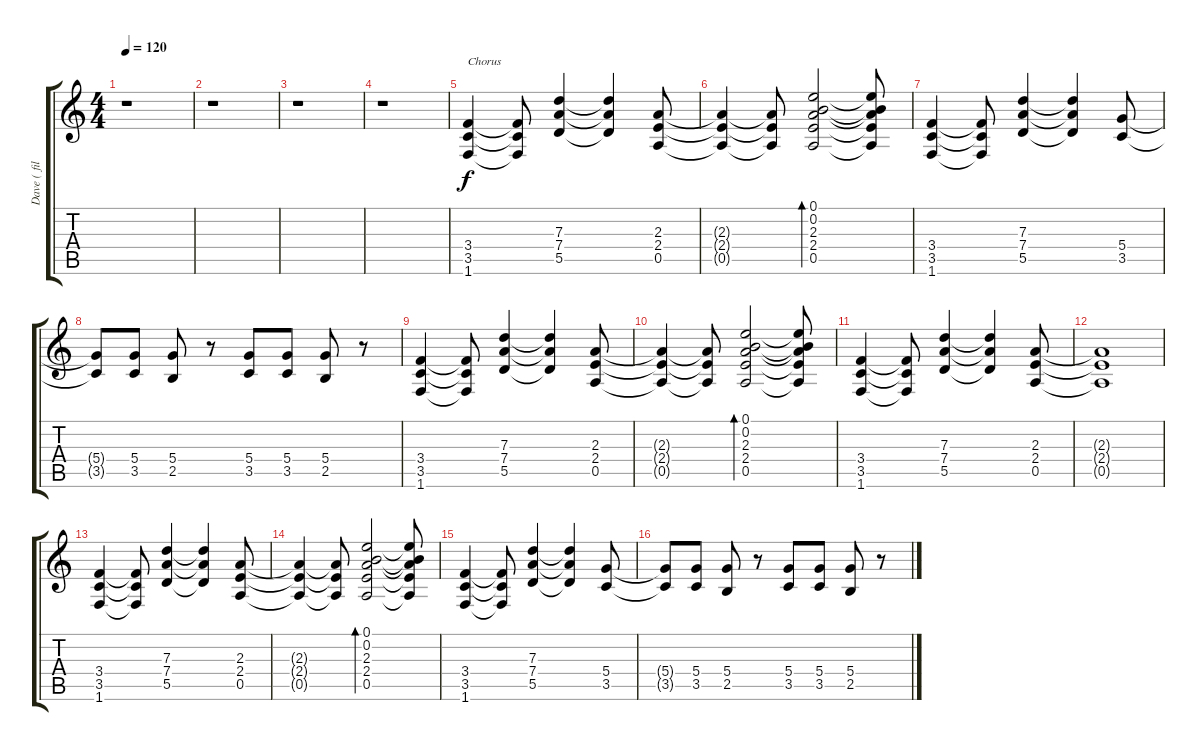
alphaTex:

\track ("Dave ( fills )" "Dave ( fil") {instrument distortionguitar}
\staff {score tabs}
\tuning (E4 B3 G3 D3 A2 E2) {hide}
\ts (4 4)
\tempo 120
\clef g2
\ks c
r.1{dy f} |
r.1 |
r.1 |
r.1 |
(3.4 3.5 1.6).4{txt "Chorus"} (3.4{t} 3.5{t} 1.6{t}).8 (7.3 7.4 5.5).4 (7.3{t} 7.4{t} 5.5{t}).4 (2.3 2.4 0.5).8 |
(2.3{t} 2.4{t} 0.5{t}).4 (2.3{t} 2.4{t} 0.5{t}).8 (0.1 0.2 2.3 2.4 0.5).2{bd 240} (0.1{t} 0.2{t} 2.3{t} 2.4{t} 0.5{t}).8 |
(3.4 3.5 1.6).4 (3.4{t} 3.5{t} 1.6{t}).8 (7.3 7.4 5.5).4 (7.3{t} 7.4{t} 5.5{t}).4 (5.4 3.5).8 |
(5.4{t} 3.5{t}).8 (5.4 3.5).8 (5.4 2.5).8 r.8 (5.4 3.5).8 (5.4 3.5).8 (5.4 2.5).8 r.8 |
(3.4 3.5 1.6).4 (3.4{t} 3.5{t} 1.6{t}).8 (7.3 7.4 5.5).4 (7.3{t} 7.4{t} 5.5{t}).4 (2.3 2.4 0.5).8 |
(2.3{t} 2.4{t} 0.5{t}).4 (2.3{t} 2.4{t} 0.5{t}).8 (0.1 0.2 2.3 2.4 0.5).2{bd 240} (0.1{t} 0.2{t} 2.3{t} 2.4{t} 0.5{t}).8 |
(3.4 3.5 1.6).4 (3.4{t} 3.5{t} 1.6{t}).8 (7.3 7.4 5.5).4 (7.3{t} 7.4{t} 5.5{t}).4 (2.3 2.4 0.5).8 |
(2.3{t} 2.4{t} 0.5{t}).1 |
(3.4 3.5 1.6).4 (3.4{t} 3.5{t} 1.6{t}).8 (7.3 7.4 5.5).4 (7.3{t} 7.4{t} 5.5{t}).4 (2.3 2.4 0.5).8 |
(2.3{t} 2.4{t} 0.5{t}).4 (2.3{t} 2.4{t} 0.5{t}).8 (0.1 0.2 2.3 2.4 0.5).2{bd 240} (0.1{t} 0.2{t} 2.3{t} 2.4{t} 0.5{t}).8 |
(3.4 3.5 1.6).4 (3.4{t} 3.5{t} 1.6{t}).8 (7.3 7.4 5.5).4 (7.3{t} 7.4{t} 5.5{t}).4 (5.4 3.5).8 |
(5.4{t} 3.5{t}).8 (5.4 3.5).8 (5.4 2.5).8 r.8 (5.4 3.5).8 (5.4 3.5).8 (5.4 2.5).8 r.8
